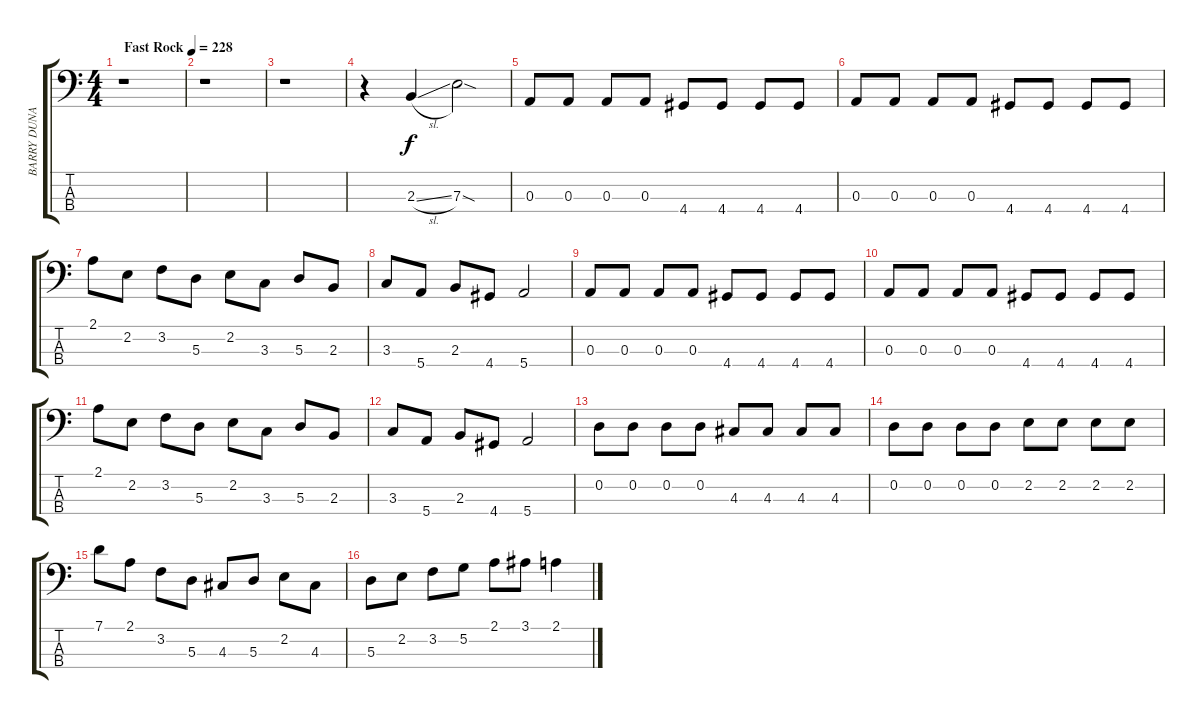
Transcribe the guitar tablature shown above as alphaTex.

\track ("BARRY DUNAWAY" "BARRY DUNA") {instrument electricbassfinger}
\staff {score tabs}
\tuning (G2 D2 A1 E1) {hide}
\ts (4 4)
\tempo (228 "Fast Rock")
\clef f4
\ks c
r.1{dy f instrument electricbassfinger} |
r.1 |
r.1 |
r.4 2.3{sl}.4 7.3{sod}.2 |
0.3.8 0.3.8 0.3.8 0.3.8 4.4.8 4.4.8 4.4.8 4.4.8 |
0.3.8 0.3.8 0.3.8 0.3.8 4.4.8 4.4.8 4.4.8 4.4.8 |
2.1.8 2.2.8 3.2.8 5.3.8 2.2.8 3.3.8 5.3.8 2.3.8 |
3.3.8 5.4.8 2.3.8 4.4.8 5.4.2 |
0.3.8 0.3.8 0.3.8 0.3.8 4.4.8 4.4.8 4.4.8 4.4.8 |
0.3.8 0.3.8 0.3.8 0.3.8 4.4.8 4.4.8 4.4.8 4.4.8 |
2.1.8 2.2.8 3.2.8 5.3.8 2.2.8 3.3.8 5.3.8 2.3.8 |
3.3.8 5.4.8 2.3.8 4.4.8 5.4.2 |
0.2.8 0.2.8 0.2.8 0.2.8 4.3.8 4.3.8 4.3.8 4.3.8 |
0.2.8 0.2.8 0.2.8 0.2.8 2.2.8 2.2.8 2.2.8 2.2.8 |
7.1.8 2.1.8 3.2.8 5.3.8 4.3.8 5.3.8 2.2.8 4.3.8 |
5.3.8 2.2.8 3.2.8 5.2.8 2.1.8 3.1.8 2.1.4
